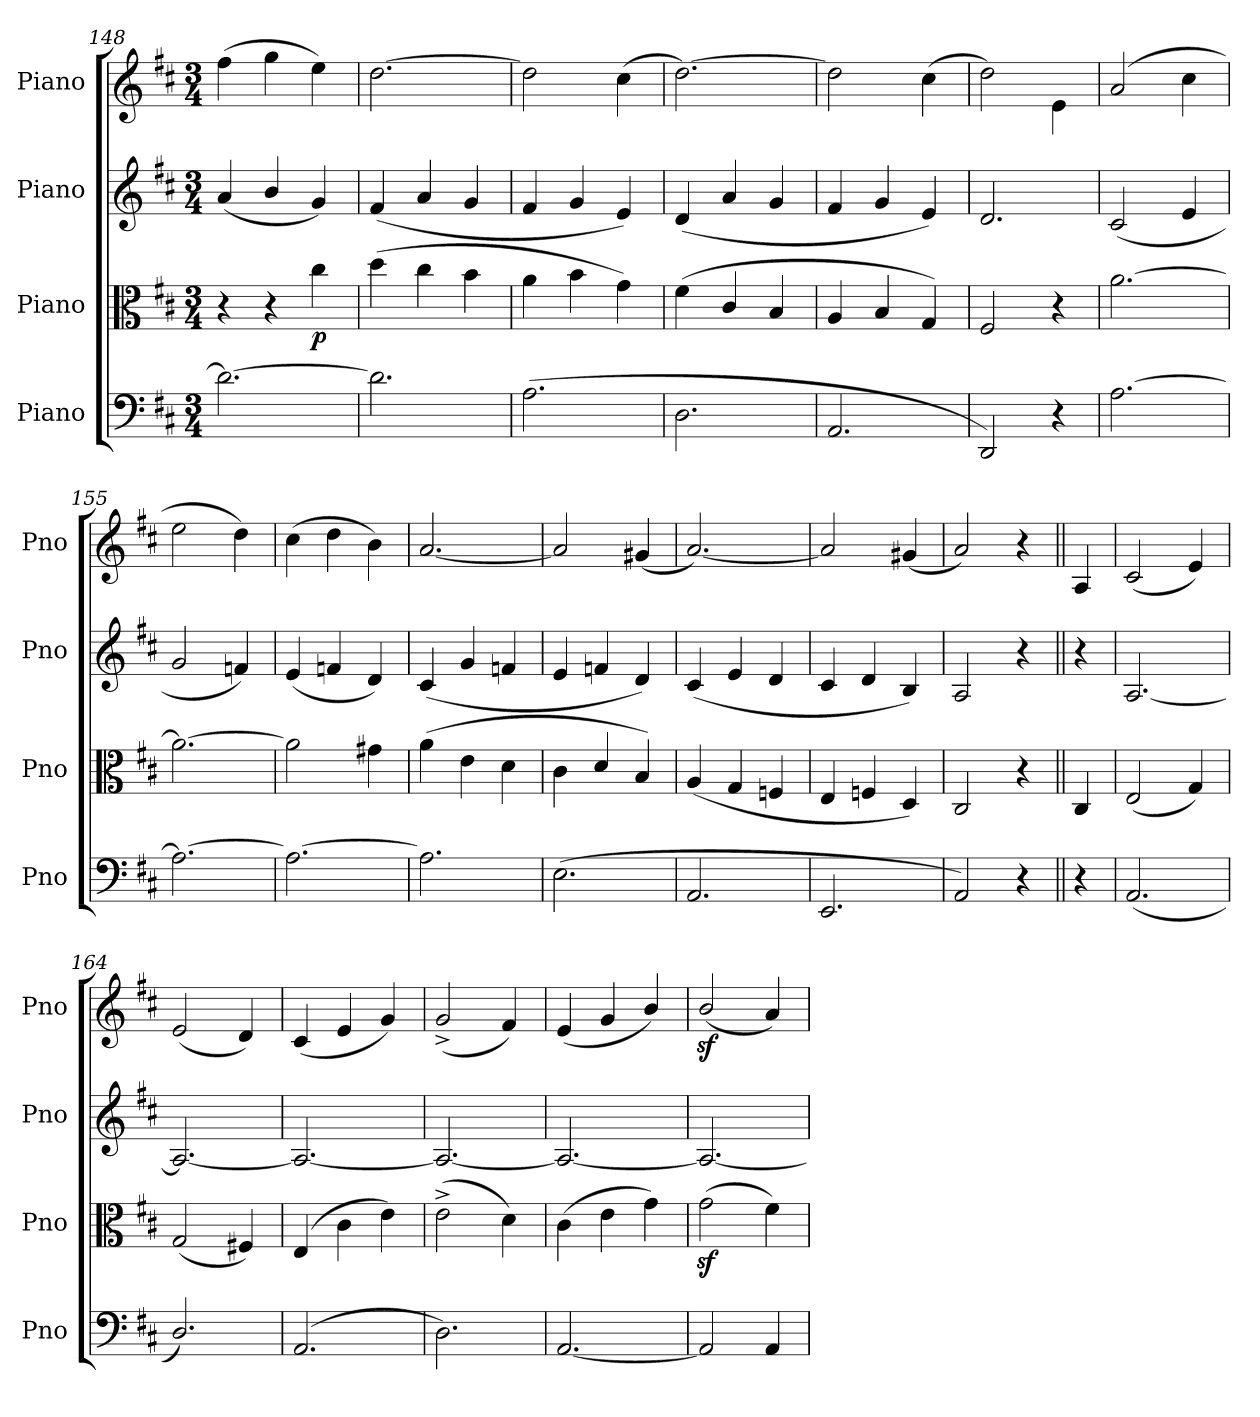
**kern	**kern	**dynam	**kern	**kern
*part4	*part3	*part3	*part2	*part1
*staff4	*staff3	*staff3	*staff2	*staff1
*I"Piano	*I"Piano	*	*I"Piano	*I"Piano
*I'Pno	*I'Pno	*	*I'Pno	*I'Pno
*clefF4	*clefC3	*	*clefG2	*clefG2
*k[f#c#]	*k[f#c#]	*	*k[f#c#]	*k[f#c#]
*M3/4	*M3/4	*	*M3/4	*M3/4
=148	=148	=148	=148	=148
2.d\_	4r	.	(4a/	(>4ff#\
.	4r	.	4b/	4gg\
!	!	!LO:DY:b	!	!
.	4cc#\	p	4g/)	4ee\)
!!LO:LB:g=z
=149	=149	=149	=149	=149
2.d\]	(>4dd\	.	(>4f#/	[2.dd\
.	4cc#\	.	4a/	.
.	4b\	.	4g/	.
=150	=150	=150	=150	=150
(>2.A\	4a\	.	4f#/	2dd\]
.	4b\	.	4g/	.
.	4g\)	.	4e/)	(>4cc#\
=151	=151	=151	=151	=151
2.D\	(>4f#\	.	(>4d/	[2.dd\)
.	4c#/	.	4a/	.
.	4B/	.	4g/	.
=152	=152	=152	=152	=152
2.AA/	4A/	.	4f#/	2dd\]
.	4B/	.	4g/	.
.	4G/)	.	4e/)	(>4cc#\
=153	=153	=153	=153	=153
2DD/)	2F#/	.	2.d/	2dd\)
4r	4r	.	.	4e\
=154	=154	=154	=154	=154
[2.A\	[2.a\	.	(>2c#/	(>2a/
.	.	.	4e/	4cc#\
=155	=155	=155	=155	=155
2.A\_	2.a\_	.	2g/	2ee\
.	.	.	4fn/)	4dd\)
=156	=156	=156	=156	=156
2.A\_	2a\]	.	(4e/	(>4cc#\
.	.	.	4fn/	4dd\
.	4g#X\	.	4d/)	4b\)
=157	=157	=157	=157	=157
2.A\]	(>4a\	.	(>4c#/	[2.a/
.	4e\	.	4g/	.
.	4d\	.	4fn/	.
=158	=158	=158	=158	=158
(>2.E\	4c#\	.	4e/	2a/]
.	4d/	.	4fn/	.
.	4B/)	.	4d/)	(4g#X/
=159	=159	=159	=159	=159
2.AA/	(>4A/	.	(>4c#/	[2.a/)
.	4G/	.	4e/	.
.	4Fn/	.	4d/	.
=160	=160	=160	=160	=160
2.EE/	4E/	.	4c#/	2a/]
.	4Fn/	.	4d/	.
.	4D/)	.	4B/)	(4g#X/
=161	=161	=161	=161	=161
2AA/)	2C#/	.	2A/	2a/)
4r	4r	.	4r	4r
=162||	=162||	=162||	=162||	=162||
4r	4C#/	.	4r	4A/
=163	=163	=163	=163	=163
(2.AA/	(2E/	.	[2.A/	(2c#/
.	4G/)	.	.	4e/)
!!LO:PB:g=z
=164	=164	=164	=164	=164
2.D/)	(2G/	.	2.A/_	(2e/
.	4F#X/)	.	.	4d/)
=165	=165	=165	=165	=165
(2.AA/	(>4E/	.	2.A/_	(4c#/
.	4c#\	.	.	4e/
.	4e\)	.	.	4g/)
!!LO:LB:g=z
=166	=166	=166	=166	=166
2.D\)	(>2e^\	.	2.A/_	(2g^/
.	4d\)	.	.	4f#/)
=167	=167	=167	=167	=167
[2.AA/	(>4c#\	.	2.A/_	(4e/
.	4e\	.	.	4g/
.	4g\)	.	.	4b/)
=168	=168	=168	=168	=168
2AA/]	(>2gz<\	.	2.A/_	(2bz</
4AA/	4f#\)	.	.	4a/)
=	=	=	=	=
*-	*-	*-	*-	*-
